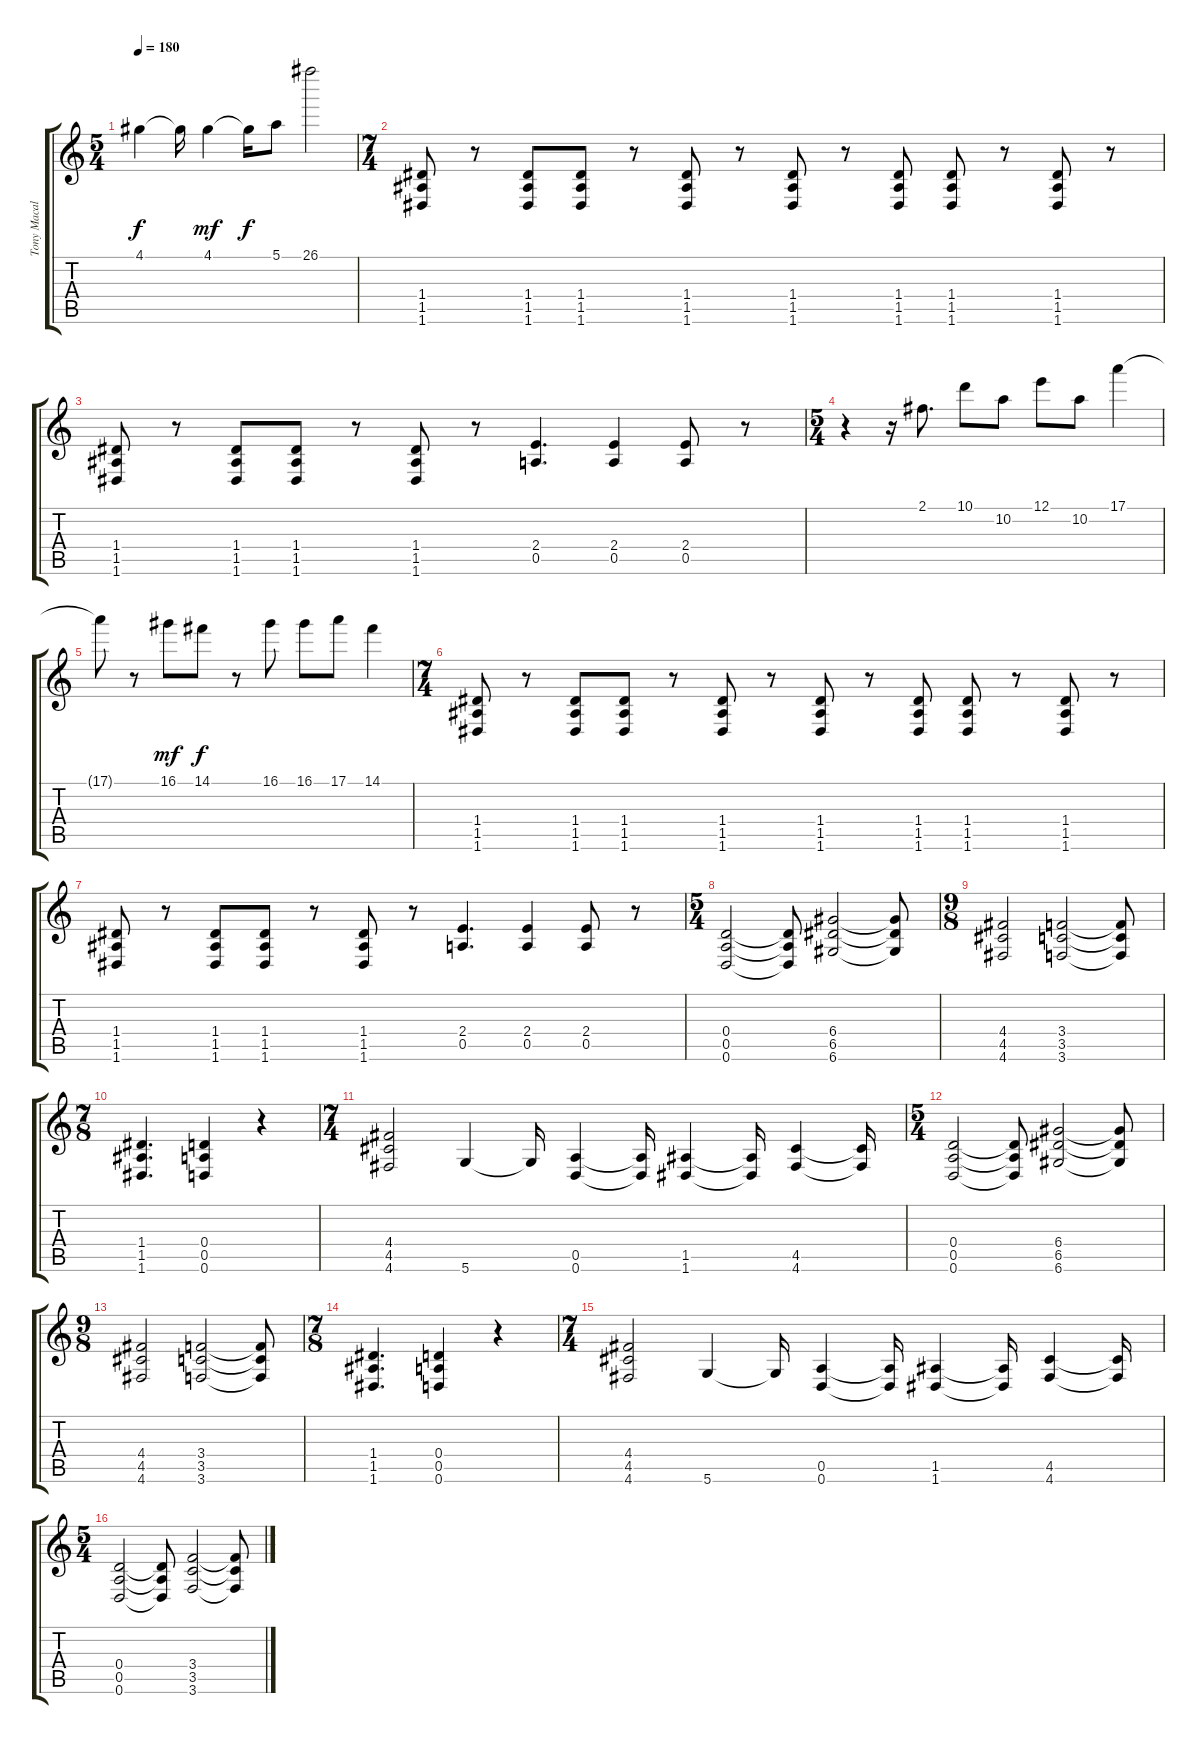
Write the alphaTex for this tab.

\track ("Tony Macalpine" "Tony Macal") {instrument distortionguitar}
\staff {score tabs}
\tuning (E4 B3 G3 D3 A2 D2) {hide}
\ts (5 4)
\tempo 180
\clef g2
\ks c
4.1.4{dy f} 4.1{t}.16 4.1.4{dy mf} 4.1{t}.16{dy f} 5.1.8 26.1.2 |
\ts (7 4)
(1.4 1.5 1.6).8 r.8 (1.4 1.5 1.6).8 (1.4 1.5 1.6).8 r.8 (1.4 1.5 1.6).8 r.8 (1.4 1.5 1.6).8 r.8 (1.4 1.5 1.6).8 (1.4 1.5 1.6).8 r.8 (1.4 1.5 1.6).8 r.8 |
(1.4 1.5 1.6).8 r.8 (1.4 1.5 1.6).8 (1.4 1.5 1.6).8 r.8 (1.4 1.5 1.6).8 r.8 (2.4 0.5).4{d} (2.4 0.5).4 (2.4 0.5).8 r.8 |
\ts (5 4)
r.4 r.16 2.1.8{d} 10.1.8 10.2.8 12.1.8 10.2.8 17.1.4 |
17.1{t}.8 r.8 16.1.8{dy mf} 14.1.8{dy f} r.8 16.1.8 16.1.8 17.1.8 14.1.4 |
\ts (7 4)
(1.4 1.5 1.6).8 r.8 (1.4 1.5 1.6).8 (1.4 1.5 1.6).8 r.8 (1.4 1.5 1.6).8 r.8 (1.4 1.5 1.6).8 r.8 (1.4 1.5 1.6).8 (1.4 1.5 1.6).8 r.8 (1.4 1.5 1.6).8 r.8 |
(1.4 1.5 1.6).8 r.8 (1.4 1.5 1.6).8 (1.4 1.5 1.6).8 r.8 (1.4 1.5 1.6).8 r.8 (2.4 0.5).4{d} (2.4 0.5).4 (2.4 0.5).8 r.8 |
\ts (5 4)
(0.4 0.5 0.6).2 (0.4{t} 0.5{t} 0.6{t}).8 (6.4 6.5 6.6).2 (6.4{t} 6.5{t} 6.6{t}).8 |
\ts (9 8)
(4.4 4.5 4.6).2 (3.4 3.5 3.6).2 (3.4{t} 3.5{t} 3.6{t}).8 |
\ts (7 8)
(1.4 1.5 1.6).4{d} (0.4 0.5 0.6).4 r.4 |
\ts (7 4)
(4.4 4.5 4.6).2 5.6.4 5.6{t}.16 (0.5 0.6).4 (0.5{t} 0.6{t}).16 (1.5 1.6).4 (1.5{t} 1.6{t}).16 (4.5 4.6).4 (4.5{t} 4.6{t}).16 |
\ts (5 4)
(0.4 0.5 0.6).2 (0.4{t} 0.5{t} 0.6{t}).8 (6.4 6.5 6.6).2 (6.4{t} 6.5{t} 6.6{t}).8 |
\ts (9 8)
(4.4 4.5 4.6).2 (3.4 3.5 3.6).2 (3.4{t} 3.5{t} 3.6{t}).8 |
\ts (7 8)
(1.4 1.5 1.6).4{d} (0.4 0.5 0.6).4 r.4 |
\ts (7 4)
(4.4 4.5 4.6).2 5.6.4 5.6{t}.16 (0.5 0.6).4 (0.5{t} 0.6{t}).16 (1.5 1.6).4 (1.5{t} 1.6{t}).16 (4.5 4.6).4 (4.5{t} 4.6{t}).16 |
\ts (5 4)
(0.4 0.5 0.6).2 (0.4{t} 0.5{t} 0.6{t}).8 (3.4 3.5 3.6).2 (3.4{t} 3.5{t} 3.6{t}).8
